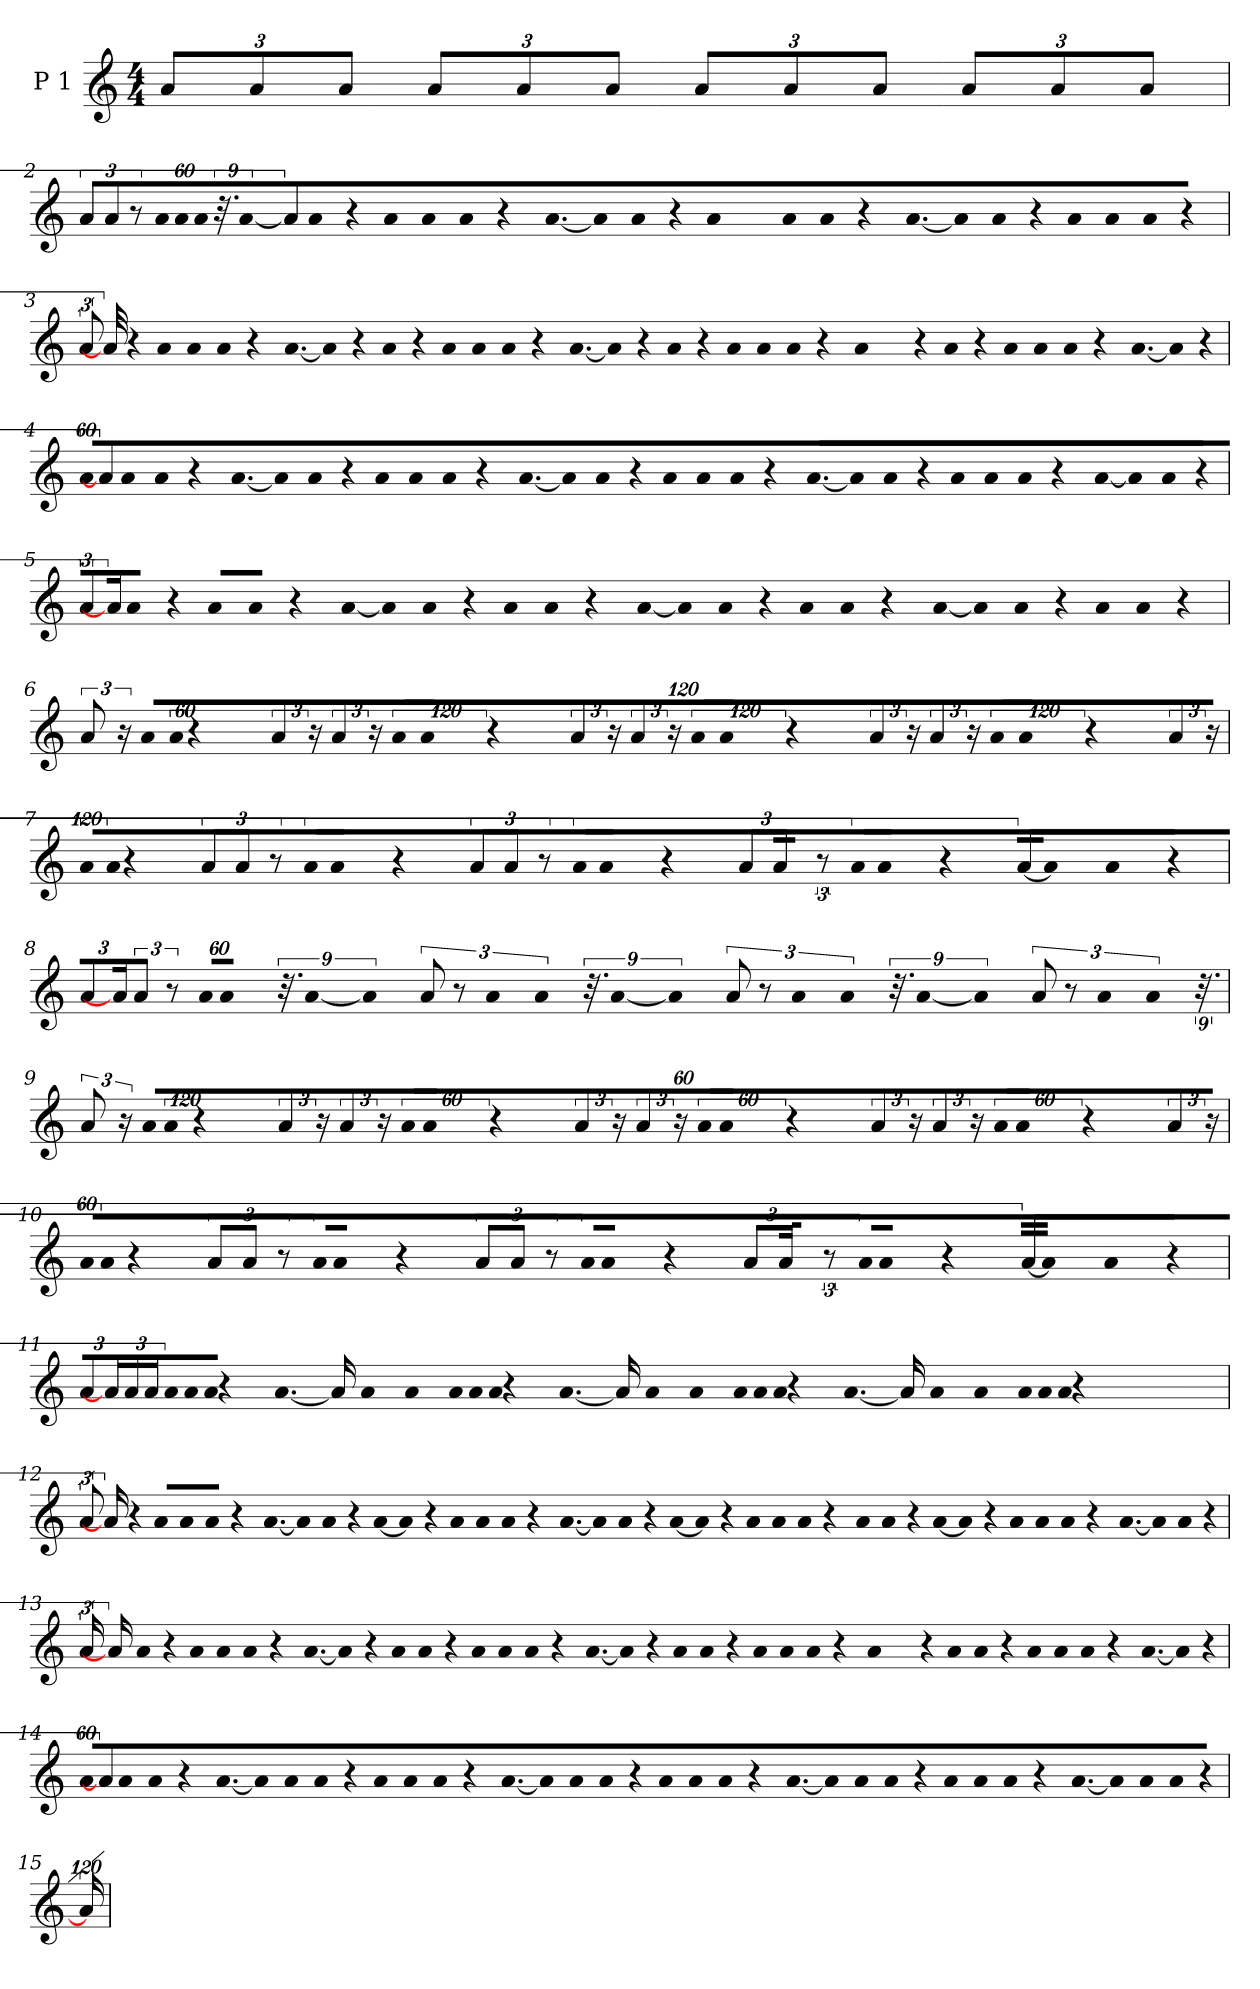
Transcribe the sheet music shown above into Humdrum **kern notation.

**kern
*part1
*staff1
*I"P 1
*clefG2
*k[]
*M4/4
*Xbrackettup
=1
12a/L
12a/
12a/J
12a/L
12a/
12a/J
12a/L
12a/
12a/J
12a/L
12a/
12a/J
=2
*brackettup
12a/L
12a/J
12r
!LO:N:vis=16
1920%53a/LL
!LO:N:vis=16
1920%53a/
!LO:N:vis=16
1920%53a/JJ
36.r
[1920a/
640%53a/L]
12a/J
12r
!LO:N:vis=16
1920%53a/LL
!LO:N:vis=16
1920%53a/
!LO:N:vis=16
1920%53a/JJ
36.r
[160%3.a/L
960%53a/L]
12a/J
12r
[960a/
640%17ryy
!LO:N:vis=16
1920%53a/
!LO:N:vis=16
1920%53a/JJ
36.r
[160%3.a/L
960%53a/L]
12a/J
12r
!LO:N:vis=16
1920%53a/LL
!LO:N:vis=16
1920%53a/
!LO:N:vis=16
1920%53a/JJ
36.r
!!LO:LB:g=z
=3
12a/
640%17a/LL]
24r
!LO:N:vis=16
1920%53a/LL
!LO:N:vis=16
1920%53a/
!LO:N:vis=16
1920%53a/JJ
36.r
[160%3.a/
960%53a/]
24r
12a/
24r
!LO:N:vis=16
1920%53a/LL
!LO:N:vis=16
1920%53a/
!LO:N:vis=16
1920%53a/JJ
36.r
[160%3.a/
960%53a/]
24r
12a/
24r
!LO:N:vis=16
1920%53a/LL
!LO:N:vis=16
1920%53a/
!LO:N:vis=16
1920%53a/JJ
36.r
[640a/
960%53ryy
24r
12a/
24r
!LO:N:vis=16
1920%53a/LL
!LO:N:vis=16
1920%53a/
!LO:N:vis=16
1920%53a/JJ
36.r
[160%3.a/
960%53a/]
24r
!!LO:LB:g=z
=4
!LO:N:vis=16
1920%53a/LL
1920%157a/]
!LO:N:vis=16
1920%53a/
!LO:N:vis=16
1920%53a/JJ
36.r
[160%3.a/L
960%53a/L]
12a/J
12r
!LO:N:vis=16
1920%53a/LL
!LO:N:vis=16
1920%53a/
!LO:N:vis=16
1920%53a/JJ
36.r
[160%3.a/L
960%53a/L]
12a/J
12r
!LO:N:vis=16
1920%53a/LL
!LO:N:vis=16
1920%53a/
!LO:N:vis=16
1920%53a/JJ
36.r
[160%3.a/L
960%53a/L]
[1920%83a/J
12r
!LO:N:vis=16
1920%53a/LL
!LO:N:vis=16
1920%53a/
!LO:N:vis=16
1920%53a/JJ
36.r
[1920a/
640%53a/L]
12a/J
12r
!!LO:LB:g=z
=5
12a/L
1920%77a/J]
12a/J
12r
!LO:N:vis=8
1920%107a/L
!LO:N:vis=16
1920%53a/Jk
36.r
[1920%107a/L
1920%53a/L]
12a/J
12r
!LO:N:vis=8
1920%107a/L
!LO:N:vis=16
1920%53a/Jk
36.r
[1920%107a/L
1920%53a/L]
12a/J
12r
!LO:N:vis=8
1920%107a/L
!LO:N:vis=16
1920%53a/Jk
36.r
[1920%107a/L
1920%53a/L]
12a/J
12r
!LO:N:vis=8
1920%107a/L
!LO:N:vis=16
1920%53a/Jk
36.r
!!LO:LB:g=z
=6
12a/
24r
!LO:N:vis=8
1920%107a/L
!LO:N:vis=16
1920%53a/Jk
36.r
12a/
24r
12a/
24r
!LO:N:vis=8
1920%107a/L
!LO:N:vis=16
1920%53a/Jk
36.r
12a/
24r
12a/
24r
!LO:N:vis=8
1920%107a/L
!LO:N:vis=16
1920%53a/Jk
36.r
12a/
24r
12a/
24r
!LO:N:vis=8
1920%107a/L
!LO:N:vis=16
1920%53a/Jk
36.r
12a/
24r
!!LO:LB:g=z
=7
!LO:N:vis=8
1920%107a/L
!LO:N:vis=16
1920%53a/Jk
36.r
12a/L
12a/J
12r
!LO:N:vis=8
1920%107a/L
!LO:N:vis=16
1920%53a/Jk
36.r
12a/L
12a/J
12r
!LO:N:vis=8
1920%107a/L
!LO:N:vis=16
1920%53a/Jk
36.r
12a/L
[24a/J
24ryy
12r
!LO:N:vis=8
1920%107a/L
!LO:N:vis=16
1920%53a/Jk
36.r
[1920%107a/L
1920%53a/L]
12a/J
12r
!!LO:LB:g=z
=8
12a/L
24a/J]
12a/J
12r
!LO:N:vis=16
1920%53a/KL
!LO:N:vis=8
1920%107a/J
36.r
[1920%53a/L
1920%107a/L]
12a/J
12r
!LO:N:vis=16
1920%53a/KL
!LO:N:vis=8
1920%107a/J
36.r
[1920%53a/L
1920%107a/L]
12a/J
12r
!LO:N:vis=16
1920%53a/KL
!LO:N:vis=8
1920%107a/J
36.r
[1920%53a/L
1920%107a/L]
12a/J
12r
!LO:N:vis=16
1920%53a/KL
!LO:N:vis=8
1920%107a/J
36.r
!!LO:LB:g=z
=9
12a/
24r
!LO:N:vis=16
1920%53a/KL
!LO:N:vis=8
1920%107a/J
36.r
12a/
24r
12a/
24r
!LO:N:vis=16
1920%53a/KL
!LO:N:vis=8
1920%107a/J
36.r
12a/
24r
12a/
24r
!LO:N:vis=16
1920%53a/KL
!LO:N:vis=8
1920%107a/J
36.r
12a/
24r
12a/
24r
!LO:N:vis=16
1920%53a/KL
!LO:N:vis=8
1920%107a/J
36.r
12a/
24r
!!LO:LB:g=z
=10
!LO:N:vis=16
1920%53a/KL
!LO:N:vis=8
1920%107a/J
36.r
12a/L
12a/J
12r
!LO:N:vis=16
1920%53a/KL
!LO:N:vis=8
1920%107a/J
36.r
12a/L
12a/J
12r
!LO:N:vis=16
1920%53a/KL
!LO:N:vis=8
1920%107a/J
36.r
12a/L
[24a/J
24ryy
12r
!LO:N:vis=16
1920%53a/KL
!LO:N:vis=8
1920%107a/J
36.r
[1920%53a/L
1920%107a/L]
12a/J
12r
!!LO:LB:g=z
=11
*Xbrackettup
12a/L
24a/J]
24a/L
24a/
*brackettup
!LO:N:vis=16
1920%53a/
!LO:N:vis=16
1920%53a/
!LO:N:vis=16
1920%53a/JJ
36.r
[160%3.a/L
960%53a/L]
24a/L
24a/
!LO:N:vis=16
1920%53a/
!LO:N:vis=16
1920%53a/
!LO:N:vis=16
1920%53a/JJ
36.r
[160%3.a/L
960%53a/L]
24a/L
24a/
!LO:N:vis=16
1920%53a/
!LO:N:vis=16
1920%53a/
!LO:N:vis=16
1920%53a/JJ
36.r
[160%3.a/L
960%53a/L]
24a/L
[640a/
!LO:N:vis=16
1920%53a/
!LO:N:vis=16
1920%53a/
!LO:N:vis=16
1920%53a/JJ
36.r
1920ryy
320.ryy
!!LO:PB:g=z
=12
12a/
1920%77a/]
24r
!LO:N:vis=16
1920%53a/LL
!LO:N:vis=16
1920%53a/
!LO:N:vis=16
1920%53a/JJ
36.r
[160%3.a/LL
960%13a/LL]
24a/JJ
24r
[24a/
24a/]
24r
!LO:N:vis=16
1920%53a/LL
!LO:N:vis=16
1920%53a/
!LO:N:vis=16
1920%53a/JJ
36.r
[160%3.a/LL
960%13a/LL]
24a/JJ
24r
[24a/
24a/]
24r
!LO:N:vis=16
1920%53a/LL
!LO:N:vis=16
1920%53a/
!LO:N:vis=16
1920%53a/JJ
36.r
[640a/LL
24a/JJ
24r
[24a/
24a/]
24r
!LO:N:vis=16
1920%53a/LL
!LO:N:vis=16
1920%53a/
!LO:N:vis=16
1920%53a/JJ
36.r
[160%3.a/LL
960%13a/LL]
24a/JJ
24r
!!LO:LB:g=z
=13
24a/LL
1920%77a/LL]
24a/JJ
24r
!LO:N:vis=16
1920%53a/LL
!LO:N:vis=16
1920%53a/
!LO:N:vis=16
1920%53a/JJ
36.r
[160%3.a/
960%53a/]
24r
24a/LL
24a/JJ
24r
!LO:N:vis=16
1920%53a/LL
!LO:N:vis=16
1920%53a/
!LO:N:vis=16
1920%53a/JJ
36.r
[160%3.a/
960%53a/]
24r
24a/LL
24a/JJ
24r
!LO:N:vis=16
1920%53a/LL
!LO:N:vis=16
1920%53a/
!LO:N:vis=16
1920%53a/JJ
36.r
[640a/
24ryy
24r
24a/LL
24a/JJ
24r
!LO:N:vis=16
1920%53a/LL
!LO:N:vis=16
1920%53a/
!LO:N:vis=16
1920%53a/JJ
36.r
[160%3.a/
960%53a/]
24r
!!LO:LB:g=z
=14
!LO:N:vis=16
1920%53a/LL
1920%157a/]
!LO:N:vis=16
1920%53a/
!LO:N:vis=16
1920%53a/JJ
36.r
[160%3.a/LL
960%13a/LL]
24a/J
12a/J
12r
!LO:N:vis=16
1920%53a/LL
!LO:N:vis=16
1920%53a/
!LO:N:vis=16
1920%53a/JJ
36.r
[160%3.a/LL
960%13a/LL]
24a/J
12a/J
12r
!LO:N:vis=16
1920%53a/LL
!LO:N:vis=16
1920%53a/
!LO:N:vis=16
1920%53a/JJ
36.r
[160%3.a/LL
960%13a/LL]
24a/J
[1920%83a/J
12r
!LO:N:vis=16
1920%53a/LL
!LO:N:vis=16
1920%53a/
!LO:N:vis=16
1920%53a/JJ
36.r
[160%3.a/LL
960%13a/LL]
24a/J
12a/J
12r
=15
1920%77a/J]
=
*-
